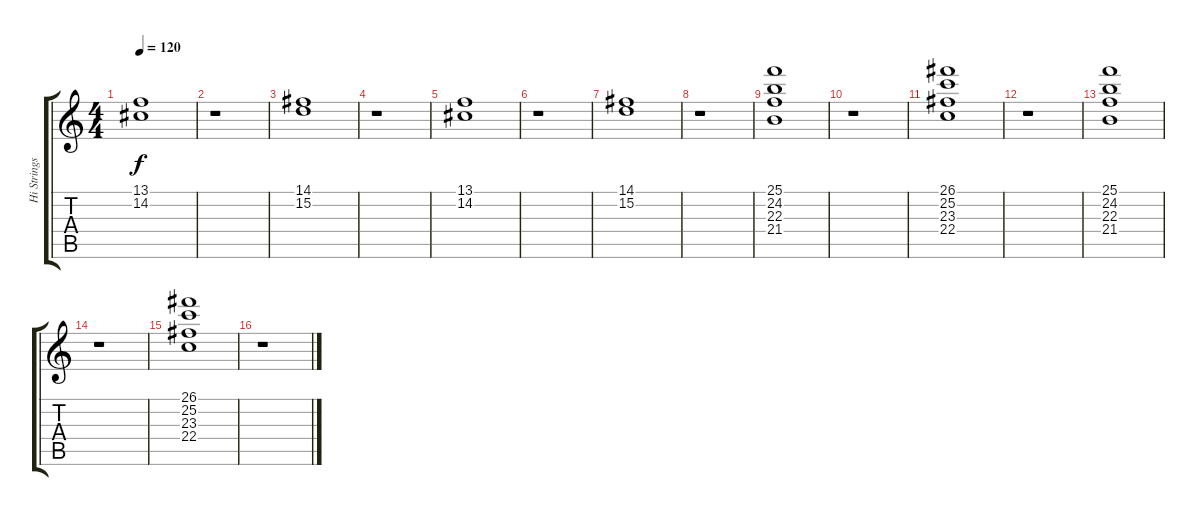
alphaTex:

\track ("Hi Strings" "Hi Strings") {instrument stringensemble1}
\staff {score tabs}
\tuning (E4 B3 G3 D3 A2 E2) {hide}
\ts (4 4)
\tempo 120
\clef g2
\ks c
(13.1 14.2).1{dy f instrument stringensemble1} |
r.1 |
(14.1 15.2).1{volume 0} |
r.1 |
(13.1 14.2).1{volume 4} |
r.1 |
(14.1 15.2).1{volume 0} |
r.1 |
(25.1 24.2 22.3 21.4).1{volume 4} |
r.1 |
(26.1 25.2 23.3 22.4).1{volume 0} |
r.1 |
(25.1 24.2 22.3 21.4).1{volume 4} |
r.1 |
(26.1 25.2 23.3 22.4).1{volume 0} |
r.1
